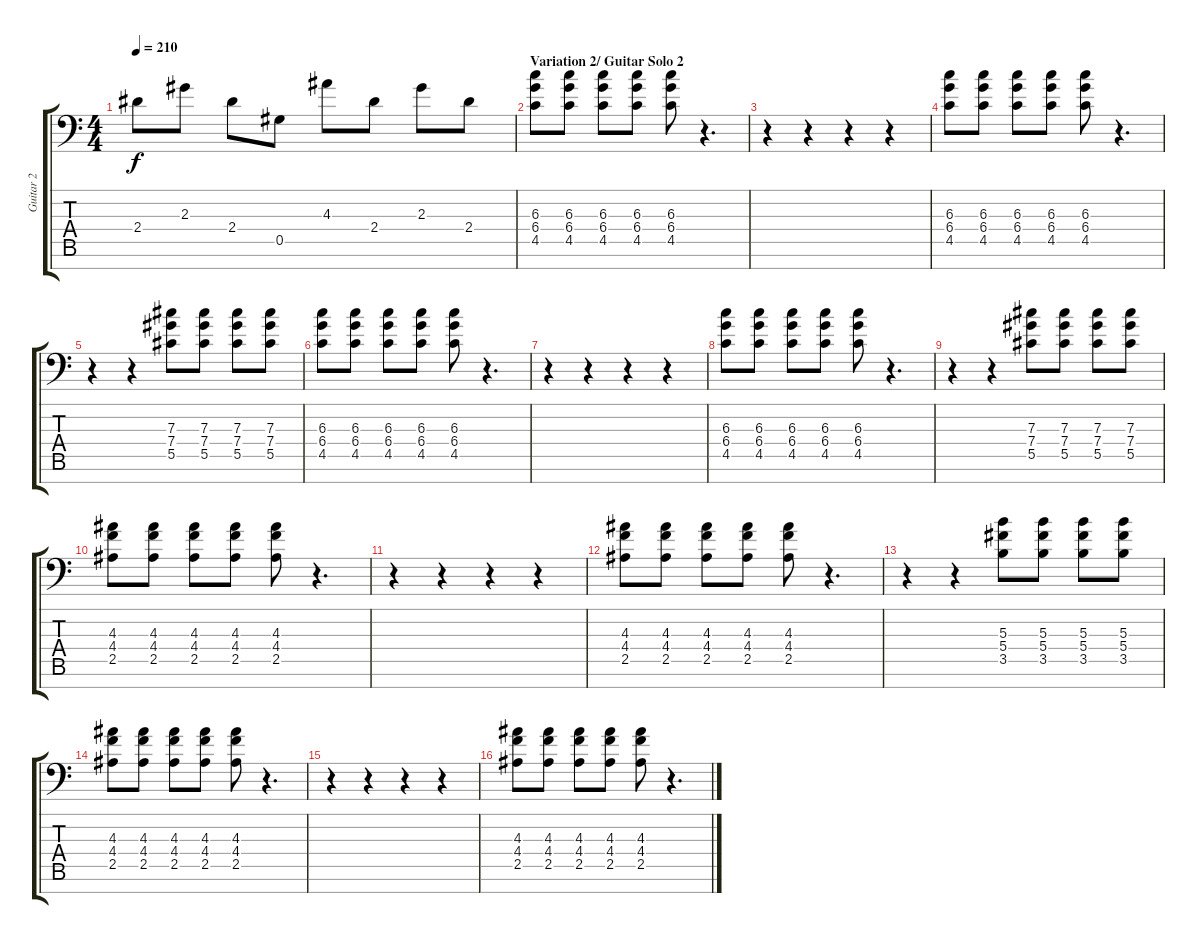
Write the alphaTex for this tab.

\track ("Guitar 2" "Guitar 2") {instrument acousticguitarsteel}
\staff {score tabs}
\tuning (Eb4 Bb3 Gb3 Db3 Ab2 Eb2 Bb1) {hide}
\ts (4 4)
\tempo 210
\clef f4
\ks c
2.4.8{dy f} 2.3.8 2.4.8 0.5.8 4.3.8 2.4.8 2.3.8 2.4.8 |
\section ("" "Variation 2/ Guitar Solo 2")
(6.3 6.4 4.5).8 (6.3 6.4 4.5).8 (6.3 6.4 4.5).8 (6.3 6.4 4.5).8 (6.3 6.4 4.5).8 r.4{d} |
r.4 r.4 r.4 r.4 |
(6.3 6.4 4.5).8 (6.3 6.4 4.5).8 (6.3 6.4 4.5).8 (6.3 6.4 4.5).8 (6.3 6.4 4.5).8 r.4{d} |
r.4 r.4 (7.3 7.4 5.5).8 (7.3 7.4 5.5).8 (7.3 7.4 5.5).8 (7.3 7.4 5.5).8 |
(6.3 6.4 4.5).8 (6.3 6.4 4.5).8 (6.3 6.4 4.5).8 (6.3 6.4 4.5).8 (6.3 6.4 4.5).8 r.4{d} |
r.4 r.4 r.4 r.4 |
(6.3 6.4 4.5).8 (6.3 6.4 4.5).8 (6.3 6.4 4.5).8 (6.3 6.4 4.5).8 (6.3 6.4 4.5).8 r.4{d} |
r.4 r.4 (7.3 7.4 5.5).8 (7.3 7.4 5.5).8 (7.3 7.4 5.5).8 (7.3 7.4 5.5).8 |
(4.3 4.4 2.5).8 (4.3 4.4 2.5).8 (4.3 4.4 2.5).8 (4.3 4.4 2.5).8 (4.3 4.4 2.5).8 r.4{d} |
r.4 r.4 r.4 r.4 |
(4.3 4.4 2.5).8 (4.3 4.4 2.5).8 (4.3 4.4 2.5).8 (4.3 4.4 2.5).8 (4.3 4.4 2.5).8 r.4{d} |
r.4 r.4 (5.3 5.4 3.5).8 (5.3 5.4 3.5).8 (5.3 5.4 3.5).8 (5.3 5.4 3.5).8 |
(4.3 4.4 2.5).8 (4.3 4.4 2.5).8 (4.3 4.4 2.5).8 (4.3 4.4 2.5).8 (4.3 4.4 2.5).8 r.4{d} |
r.4 r.4 r.4 r.4 |
(4.3 4.4 2.5).8 (4.3 4.4 2.5).8 (4.3 4.4 2.5).8 (4.3 4.4 2.5).8 (4.3 4.4 2.5).8 r.4{d}
